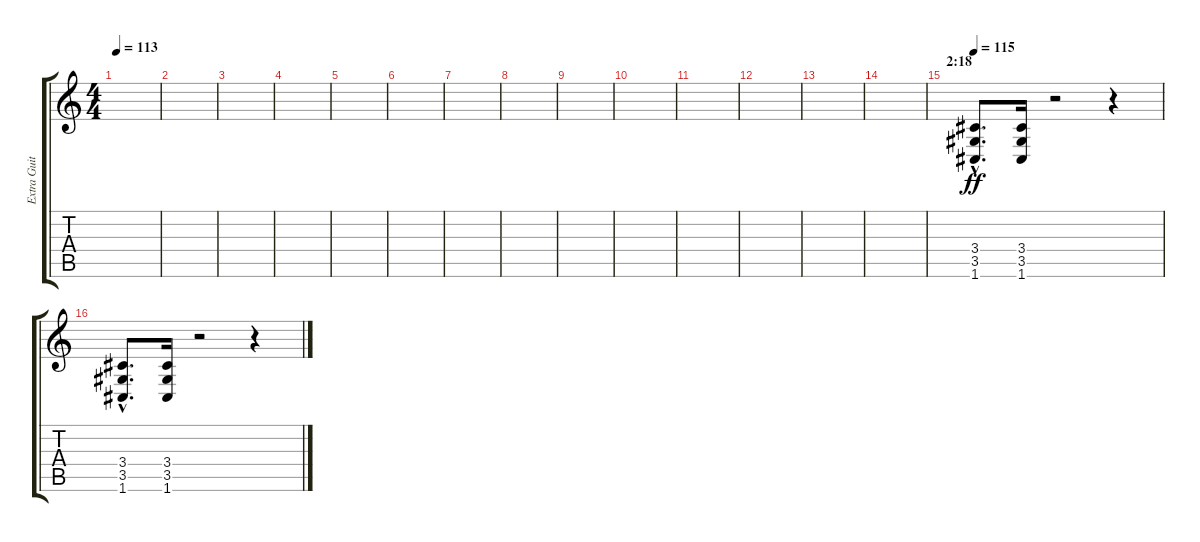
\track ("Extra Guitar" "Extra Guit") {instrument distortionguitar}
\staff {score tabs}
\tuning (C4 G3 Eb3 Bb2 F2 C2) {hide}
\ts (4 4)
\tempo 113
\clef g2
\ks c
|
|
|
|
|
|
|
|
|
|
|
|
|
|
\section ("" "2:18")
\tempo 115
(3.4{hac} 3.5{hac} 1.6{hac}).8{d dy ff volume 16 instrument distortionguitar} (3.4 3.5 1.6).16 r.2 r.4 |
(3.4{hac} 3.5{hac} 1.6{hac}).8{d} (3.4 3.5 1.6).16 r.2 r.4
